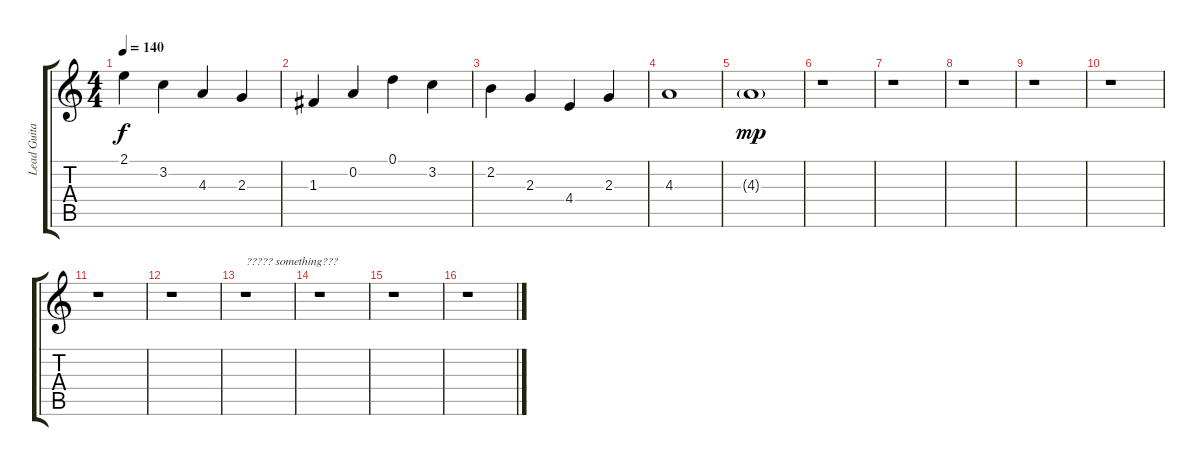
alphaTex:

\track ("Lead Guitar" "Lead Guita") {instrument distortionguitar}
\staff {score tabs}
\tuning (D4 A3 F3 C3 G2 D2) {hide}
\ts (4 4)
\tempo 140
\clef g2
\ks c
2.1.4{dy f} 3.2.4 4.3.4 2.3.4 |
1.3.4 0.2.4 0.1.4 3.2.4 |
2.2.4 2.3.4 4.4.4 2.3.4 |
4.3.1 |
4.3{g}.1{dy mp volume 12} |
r.1 |
r.1 |
r.1 |
r.1 |
r.1 |
r.1 |
r.1 |
r.1{txt "????? something???"} |
r.1 |
r.1 |
r.1
